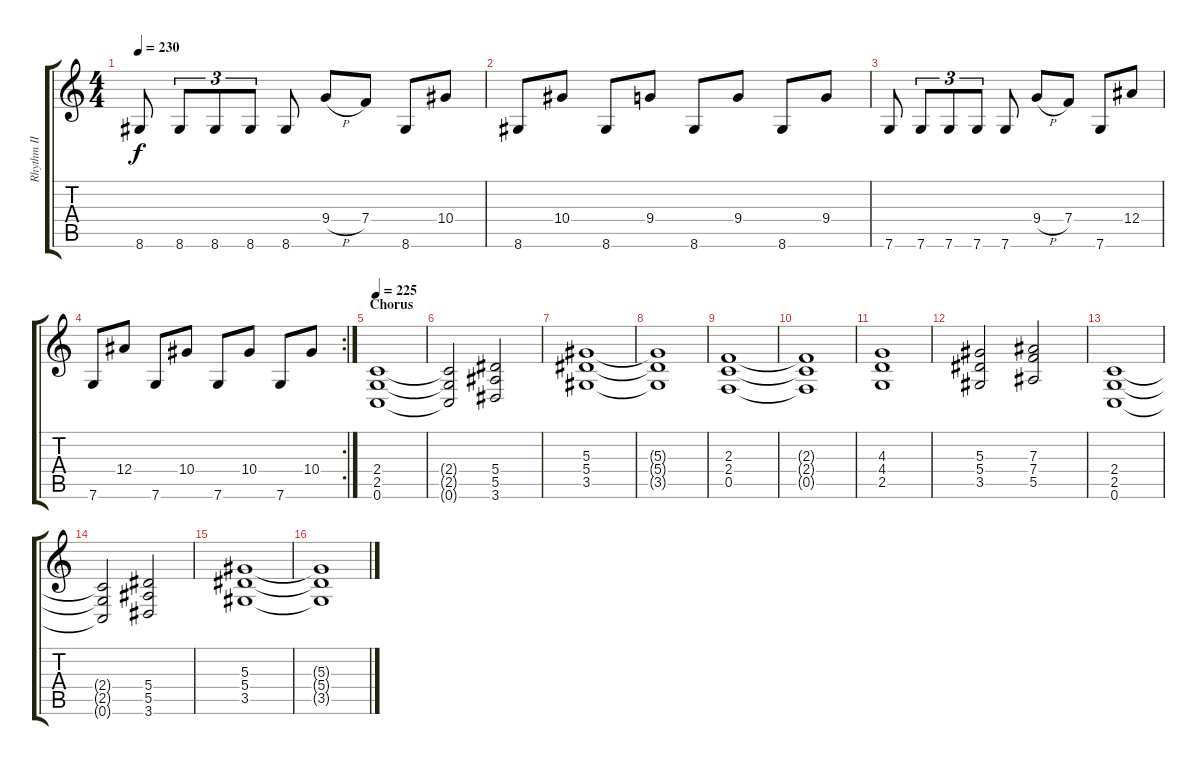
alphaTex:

\track ("Rhythm II" "Rhythm II") {instrument distortionguitar}
\staff {score tabs}
\tuning (C4 G3 Eb3 Bb2 F2 C2) {hide}
\ts (4 4)
\tempo 230
\clef g2
\ks c
8.6.8{dy f} 8.6.8{tu (3 2)} 8.6.8{tu (3 2)} 8.6.8{tu (3 2)} 8.6.8 9.4{h}.8 7.4.8 8.6.8 10.4.8 |
8.6.8 10.4.8 8.6.8 9.4.8 8.6.8 9.4.8 8.6.8 9.4.8 |
7.6.8 7.6.8{tu (3 2)} 7.6.8{tu (3 2)} 7.6.8{tu (3 2)} 7.6.8 9.4{h}.8 7.4.8 7.6.8 12.4.8 |
\rc 2
7.6.8 12.4.8 7.6.8 10.4.8 7.6.8 10.4.8 7.6.8 10.4.8 |
\section ("" "Chorus")
\tempo 225
(2.4 2.5 0.6).1 |
(2.4{t} 2.5{t} 0.6{t}).2 (5.4 5.5 3.6).2 |
(5.3 5.4 3.5).1 |
(5.3{t} 5.4{t} 3.5{t}).1 |
(2.3 2.4 0.5).1 |
(2.3{t} 2.4{t} 0.5{t}).1 |
(4.3 4.4 2.5).1 |
(5.3 5.4 3.5).2 (7.3 7.4 5.5).2 |
(2.4 2.5 0.6).1 |
(2.4{t} 2.5{t} 0.6{t}).2 (5.4 5.5 3.6).2 |
(5.3 5.4 3.5).1 |
(5.3{t} 5.4{t} 3.5{t}).1
